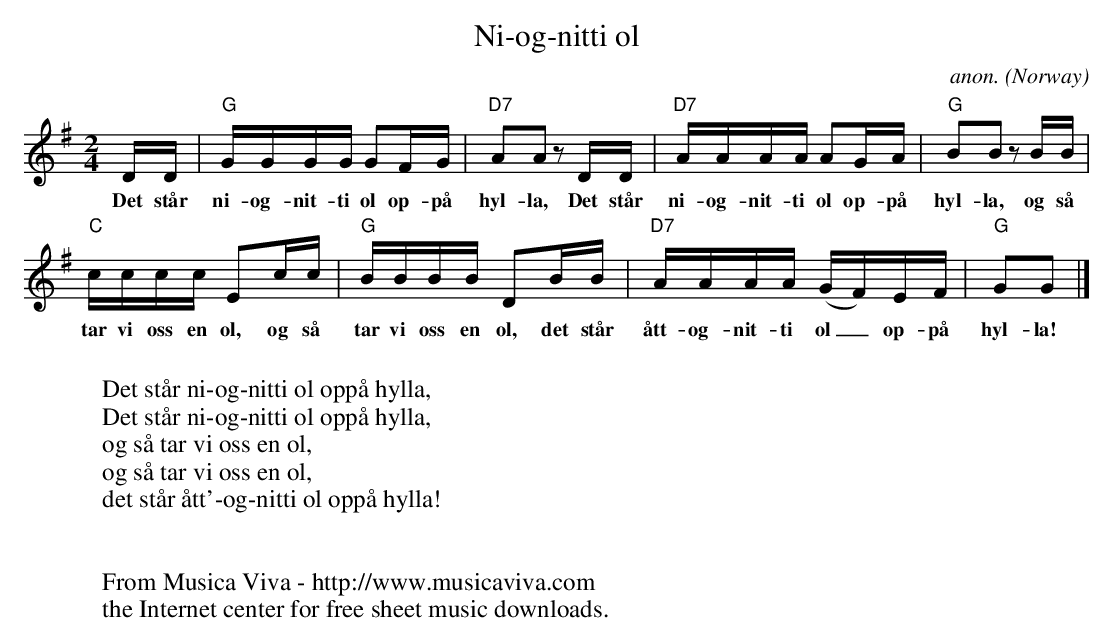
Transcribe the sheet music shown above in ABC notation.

X:1
T:Ni-og-nitti \ol
C:anon.
O:Norway
M:2/4
L:1/16
K:G
DD|"G"GGGG G2FG|"D7"A2A2 z2 DD|"D7"AAAA A2GA|"G"B2B2 z2 BB|
w:Det st\aar ni-og-nit-ti \ol op-p\aa hyl-la, Det st\aar ni-og-nit-ti \ol op-p\aa hyl-la, og s\aa
"C"cccc E2cc|"G"BBBB D2BB|"D7"AAAA (GF)EF|"G"G2G2|]
w:tar vi oss en \ol, og s\aa tar vi oss en \ol, det st\aar \aatt-og-nit-ti \ol_ op-p\aa hyl-la!
W:
W:Det st\aar ni-og-nitti \ol opp\aa hylla,
W:Det st\aar ni-og-nitti \ol opp\aa hylla,
W:og s\aa tar vi oss en \ol,
W:og s\aa tar vi oss en \ol,
W:det st\aar \aatt'-og-nitti \ol opp\aa hylla!
W:
W:
W:  From Musica Viva - http://www.musicaviva.com
W:  the Internet center for free sheet music downloads.
